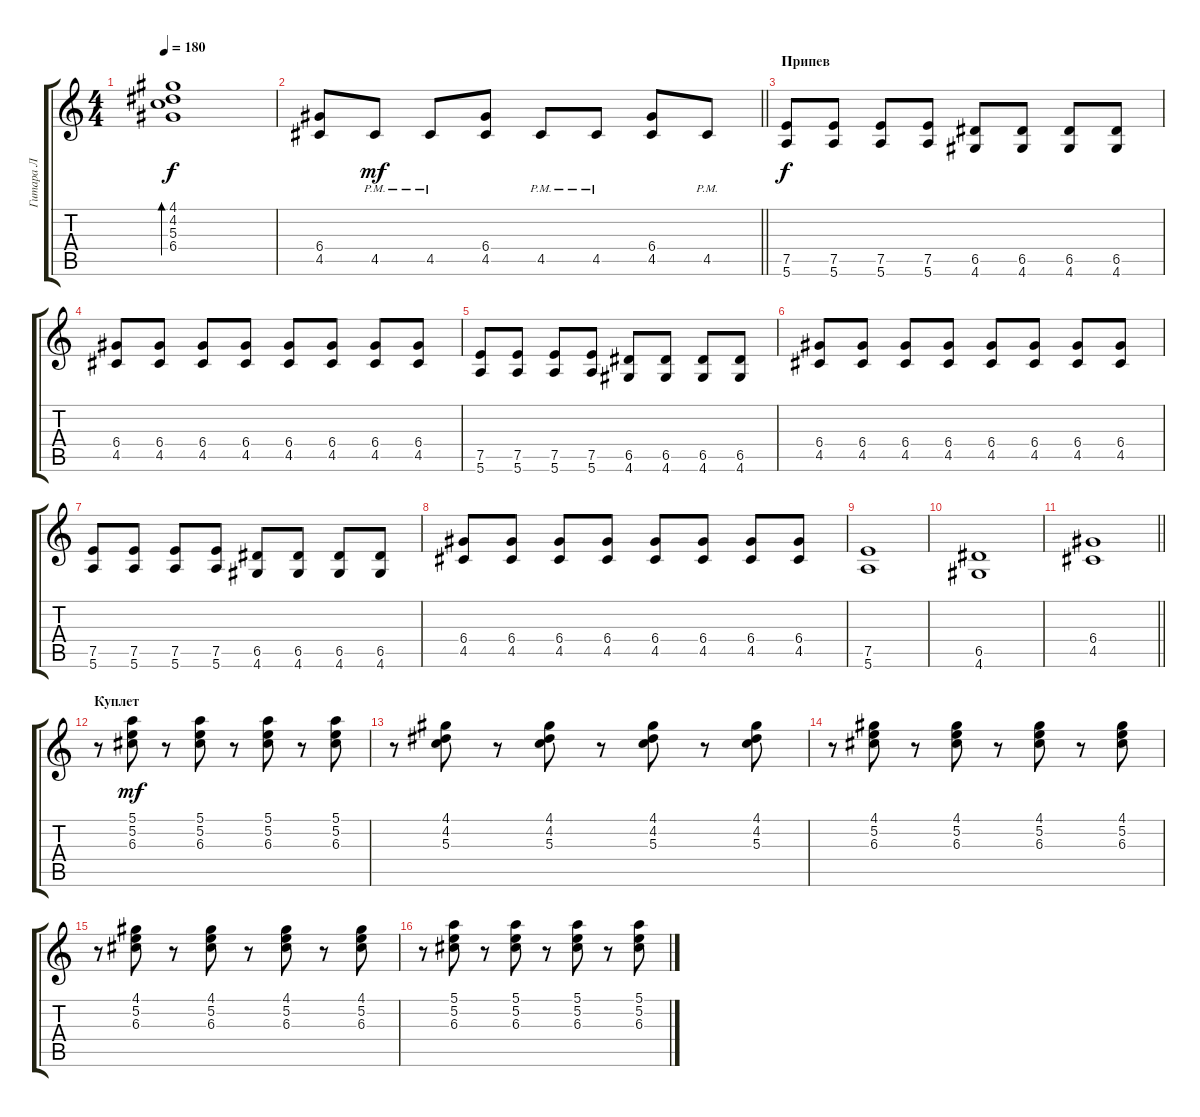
\track ("Гитара Л" "Гитара Л") {instrument distortionguitar}
\staff {score tabs}
\tuning (E4 B3 G3 D3 A2 E2) {hide}
\ts (4 4)
\tempo 180
\clef g2
\ks c
(4.1 4.2 5.3 6.4).1{bd 240 dy f} |
\barLineRight lightlight
(6.4 4.5).8{balance 0 instrument distortionguitar} 4.5{pm}.8{dy mf} 4.5{pm}.8 (6.4 4.5).8 4.5{pm}.8 4.5{pm}.8 (6.4 4.5).8 4.5{pm}.8 |
\section ("" "Припев")
(7.5 5.6).8{dy f} (7.5 5.6).8 (7.5 5.6).8 (7.5 5.6).8 (6.5 4.6).8 (6.5 4.6).8 (6.5 4.6).8 (6.5 4.6).8 |
(6.4 4.5).8 (6.4 4.5).8 (6.4 4.5).8 (6.4 4.5).8 (6.4 4.5).8 (6.4 4.5).8 (6.4 4.5).8 (6.4 4.5).8 |
(7.5 5.6).8 (7.5 5.6).8 (7.5 5.6).8 (7.5 5.6).8 (6.5 4.6).8 (6.5 4.6).8 (6.5 4.6).8 (6.5 4.6).8 |
(6.4 4.5).8 (6.4 4.5).8 (6.4 4.5).8 (6.4 4.5).8 (6.4 4.5).8 (6.4 4.5).8 (6.4 4.5).8 (6.4 4.5).8 |
(7.5 5.6).8 (7.5 5.6).8 (7.5 5.6).8 (7.5 5.6).8 (6.5 4.6).8 (6.5 4.6).8 (6.5 4.6).8 (6.5 4.6).8 |
(6.4 4.5).8 (6.4 4.5).8 (6.4 4.5).8 (6.4 4.5).8 (6.4 4.5).8 (6.4 4.5).8 (6.4 4.5).8 (6.4 4.5).8 |
(7.5 5.6).1 |
(6.5 4.6).1 |
\barLineRight lightlight
(6.4 4.5).1 |
\section ("" "Куплет")
r.8{balance 2 instrument electricguitarclean} (5.1 5.2 6.3).8{dy mf} r.8 (5.1 5.2 6.3).8 r.8 (5.1 5.2 6.3).8 r.8 (5.1 5.2 6.3).8 |
r.8 (4.1 4.2 5.3).8 r.8 (4.1 4.2 5.3).8 r.8 (4.1 4.2 5.3).8 r.8 (4.1 4.2 5.3).8 |
r.8 (4.1 5.2 6.3).8 r.8 (4.1 5.2 6.3).8 r.8 (4.1 5.2 6.3).8 r.8 (4.1 5.2 6.3).8 |
r.8 (4.1 5.2 6.3).8 r.8 (4.1 5.2 6.3).8 r.8 (4.1 5.2 6.3).8 r.8 (4.1 5.2 6.3).8 |
r.8 (5.1 5.2 6.3).8 r.8 (5.1 5.2 6.3).8 r.8 (5.1 5.2 6.3).8 r.8 (5.1 5.2 6.3).8
